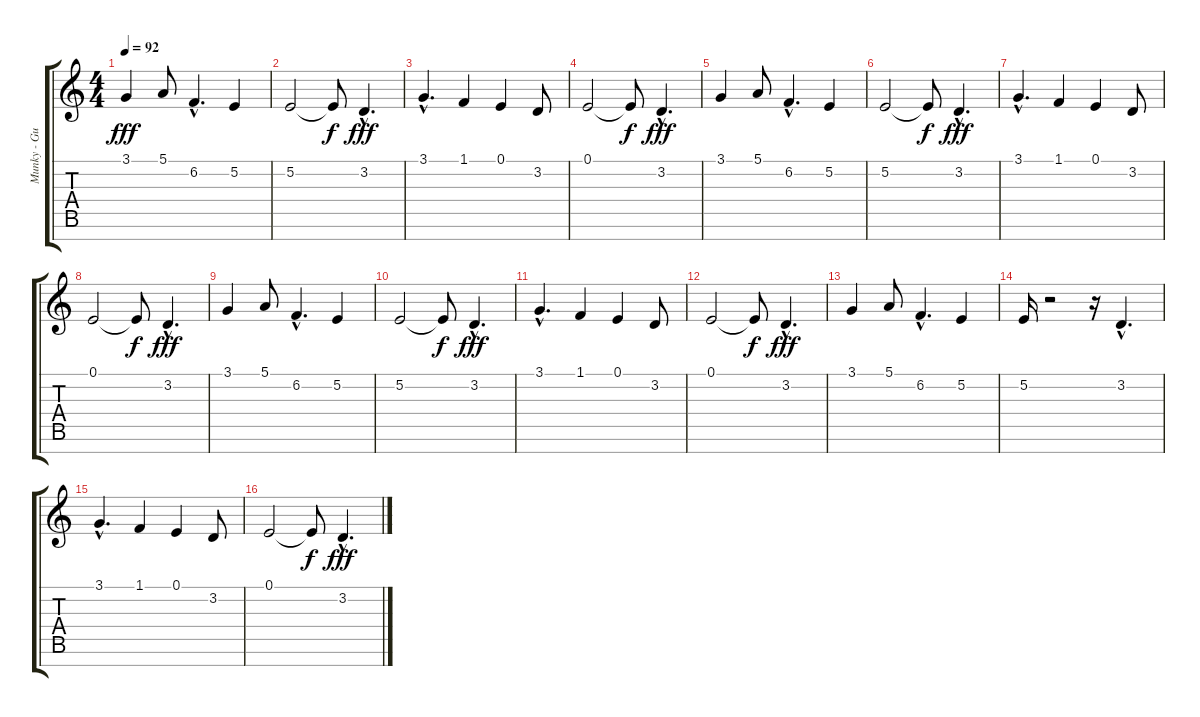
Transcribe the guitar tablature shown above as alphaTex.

\track ("Munky - Guitar effects" "Munky - Gu") {instrument pad6metallic}
\staff {score tabs}
\tuning (E4 B3 G3 D3 A2 E2 B1) {hide}
\ts (4 4)
\tempo 92
\clef g2
\ks c
3.1.4{dy fff} 5.1.8 6.2{hac}.4{d} 5.2.4 |
5.2.2 5.2{t}.8{dy f} 3.2{hac}.4{d dy fff} |
3.1{hac}.4{d} 1.1.4 0.1.4 3.2.8 |
0.1.2 0.1{t}.8{dy f} 3.2{hac}.4{d dy fff} |
3.1.4 5.1.8 6.2{hac}.4{d} 5.2.4 |
5.2.2 5.2{t}.8{dy f} 3.2{hac}.4{d dy fff} |
3.1{hac}.4{d} 1.1.4 0.1.4 3.2.8 |
0.1.2 0.1{t}.8{dy f} 3.2{hac}.4{d dy fff} |
3.1.4 5.1.8 6.2{hac}.4{d} 5.2.4 |
5.2.2 5.2{t}.8{dy f} 3.2{hac}.4{d dy fff} |
3.1{hac}.4{d} 1.1.4 0.1.4 3.2.8 |
0.1.2 0.1{t}.8{dy f} 3.2{hac}.4{d dy fff} |
3.1.4 5.1.8 6.2{hac}.4{d} 5.2.4 |
5.2.16{volume 15} r.2 r.16 3.2{hac}.4{d volume 13} |
3.1{hac}.4{d volume 12} 1.1.4{volume 10} 0.1.4{volume 10} 3.2.8{volume 9} |
0.1.2{volume 8} 0.1{t}.8{dy f} 3.2{hac}.4{d dy fff volume 6}
